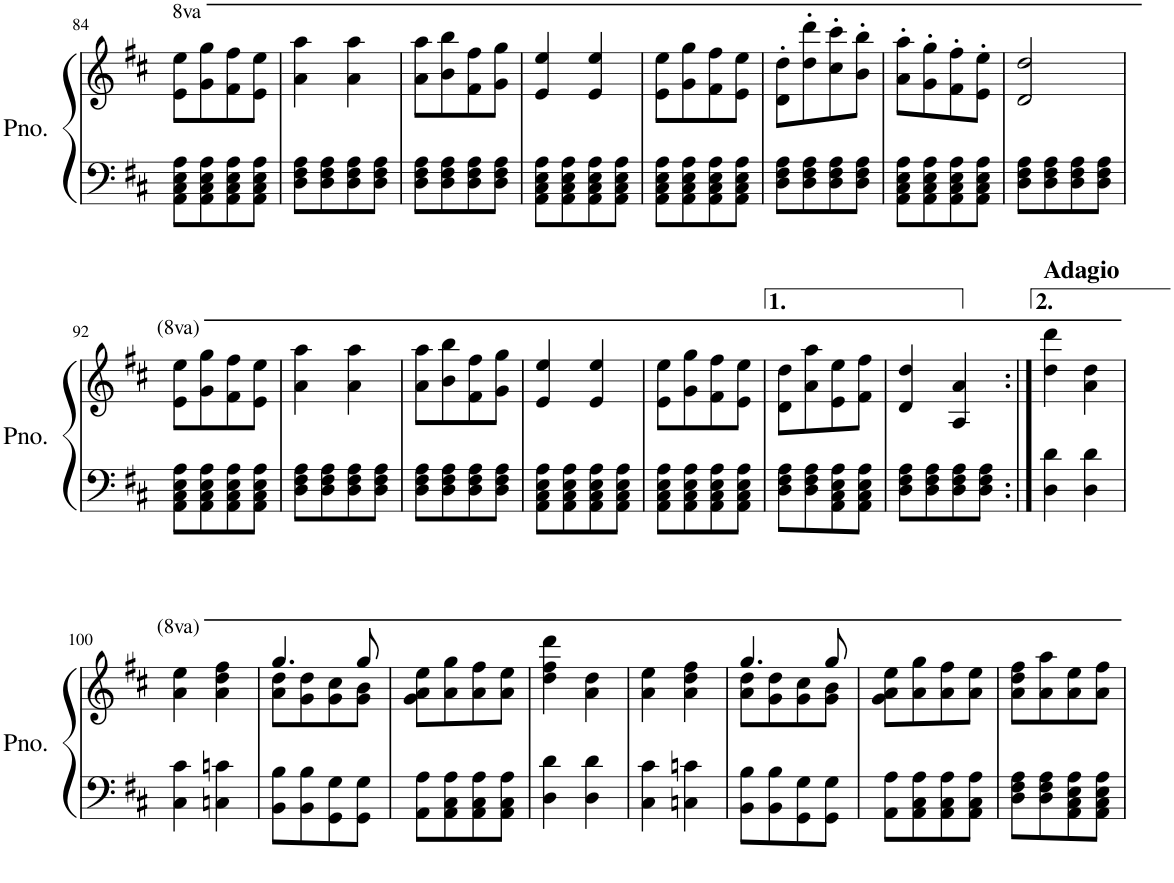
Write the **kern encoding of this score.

**kern	**kern
*part1	*part1
*staff2	*staff1
*I"Piano	*
*I'Pno.	*
!!LO:PB:g=z
*clefF4	*clefG2
*k[f#c#]	*k[f#c#]
*M1/2	*M1/2
=84	=84
8AA\ 8C#\ 8E\ 8A\L	8ee\ 8eee\L
8AA\ 8C#\ 8E\ 8A\	8gg\ 8ggg\
8AA\ 8C#\ 8E\ 8A\	8ff#\ 8fff#\
8AA\ 8C#\ 8E\ 8A\J	8ee\ 8eee\J
=85	=85
8D\ 8F#\ 8A\L	4aa\ 4aaa\
8D\ 8F#\ 8A\	.
8D\ 8F#\ 8A\	4aa\ 4aaa\
8D\ 8F#\ 8A\J	.
=86	=86
8D\ 8F#\ 8A\L	8aa\ 8aaa\L
8D\ 8F#\ 8A\	8bb\ 8bbb\
8D\ 8F#\ 8A\	8ff#\ 8fff#\
8D\ 8F#\ 8A\J	8gg\ 8ggg\J
=87	=87
8AA\ 8C#\ 8E\ 8A\L	4ee/ 4eee/
8AA\ 8C#\ 8E\ 8A\	.
8AA\ 8C#\ 8E\ 8A\	4ee/ 4eee/
8AA\ 8C#\ 8E\ 8A\J	.
=88	=88
8AA\ 8C#\ 8E\ 8A\L	8ee\ 8eee\L
8AA\ 8C#\ 8E\ 8A\	8gg\ 8ggg\
8AA\ 8C#\ 8E\ 8A\	8ff#\ 8fff#\
8AA\ 8C#\ 8E\ 8A\J	8ee\ 8eee\J
=89	=89
8D\ 8F#\ 8A\L	8dd\' 8ddd\'L
8D\ 8F#\ 8A\	8ddd\' 8dddd\'
8D\ 8F#\ 8A\	8ccc#\' 8cccc#\'
8D\ 8F#\ 8A\J	8bb\' 8bbb\'J
=90	=90
8AA\ 8C#\ 8E\ 8A\L	8aa\' 8aaa\'L
8AA\ 8C#\ 8E\ 8A\	8gg\' 8ggg\'
8AA\ 8C#\ 8E\ 8A\	8ff#\' 8fff#\'
8AA\ 8C#\ 8E\ 8A\J	8ee\' 8eee\'J
=91	=91
8D\ 8F#\ 8A\L	2dd/ 2ddd/
8D\ 8F#\ 8A\	.
8D\ 8F#\ 8A\	.
8D\ 8F#\ 8A\J	.
!!LO:LB:g=z
=92	=92
8AA\ 8C#\ 8E\ 8A\L	8ee\ 8eee\L
8AA\ 8C#\ 8E\ 8A\	8gg\ 8ggg\
8AA\ 8C#\ 8E\ 8A\	8ff#\ 8fff#\
8AA\ 8C#\ 8E\ 8A\J	8ee\ 8eee\J
=93	=93
8D\ 8F#\ 8A\L	4aa\ 4aaa\
8D\ 8F#\ 8A\	.
8D\ 8F#\ 8A\	4aa\ 4aaa\
8D\ 8F#\ 8A\J	.
=94	=94
8D\ 8F#\ 8A\L	8aa\ 8aaa\L
8D\ 8F#\ 8A\	8bb\ 8bbb\
8D\ 8F#\ 8A\	8ff#\ 8fff#\
8D\ 8F#\ 8A\J	8gg\ 8ggg\J
=95	=95
8AA\ 8C#\ 8E\ 8A\L	4ee/ 4eee/
8AA\ 8C#\ 8E\ 8A\	.
8AA\ 8C#\ 8E\ 8A\	4ee/ 4eee/
8AA\ 8C#\ 8E\ 8A\J	.
=96	=96
8AA\ 8C#\ 8E\ 8A\L	8ee\ 8eee\L
8AA\ 8C#\ 8E\ 8A\	8gg\ 8ggg\
8AA\ 8C#\ 8E\ 8A\	8ff#\ 8fff#\
8AA\ 8C#\ 8E\ 8A\J	8ee\ 8eee\J
=97	=97
8D\ 8F#\ 8A\L	8dd\ 8ddd\L
8D\ 8F#\ 8A\	8aa\ 8aaa\
8AA\ 8C#\ 8E\ 8A\	8ee\ 8eee\
8AA\ 8C#\ 8E\ 8A\J	8ff#\ 8fff#\J
=98	=98
8D\ 8F#\ 8A\L	4dd/ 4ddd/
8D\ 8F#\ 8A\	.
8D\ 8F#\ 8A\	4a/ 4aa/
8D\ 8F#\ 8A\J	.
=99:|!	=99:|!
!	!LO:TX:a:B:t=Adagio
4D\ 4d\	4ddd\ 4dddd\
4D\ 4d\	4aa\ 4ddd\
!!LO:LB:g=z
=100	=100
4C#\ 4c#\	4aa\ 4eee\
4Cn\ 4cn\	4aa\ 4ddd\ 4fff#\
=101	=101
*	*^
8BB\ 8B\L	4.ggg/	8aa\ 8ddd\L
8BB\ 8B\	.	8gg\ 8ddd\
8GG\ 8G\	.	8gg\ 8ccc#\
8GG\ 8G\J	8ggg/	8gg\ 8bb\J
*	*v	*v
=102	=102
8AA\ 8A\L	8gg\ 8aa\ 8eee\L
8AA\ 8C#\ 8A\	8aa\ 8ggg\
8AA\ 8C#\ 8A\	8aa\ 8fff#\
8AA\ 8C#\ 8A\J	8aa\ 8eee\J
=103	=103
4D\ 4d\	4ddd\ 4fff#\ 4dddd\
4D\ 4d\	4aa\ 4ddd\
=104	=104
4C#\ 4c#\	4aa\ 4eee\
4Cn\ 4cn\	4aa\ 4ddd\ 4fff#\
=105	=105
*	*^
8BB\ 8B\L	4.ggg/	8aa\ 8ddd\L
8BB\ 8B\	.	8gg\ 8ddd\
8GG\ 8G\	.	8gg\ 8ccc#\
8GG\ 8G\J	8ggg/	8gg\ 8bb\J
*	*v	*v
=106	=106
8AA\ 8A\L	8gg\ 8aa\ 8eee\L
8AA\ 8C#\ 8A\	8aa\ 8ggg\
8AA\ 8C#\ 8A\	8aa\ 8fff#\
8AA\ 8C#\ 8A\J	8aa\ 8eee\J
=107	=107
8D\ 8F#\ 8A\L	8aa\ 8ddd\ 8fff#\L
8D\ 8F#\ 8A\	8aa\ 8aaa\
8AA\ 8C#\ 8E\ 8A\	8aa\ 8eee\
8AA\ 8C#\ 8E\ 8A\J	8aa\ 8fff#\J
=	=
*-	*-
